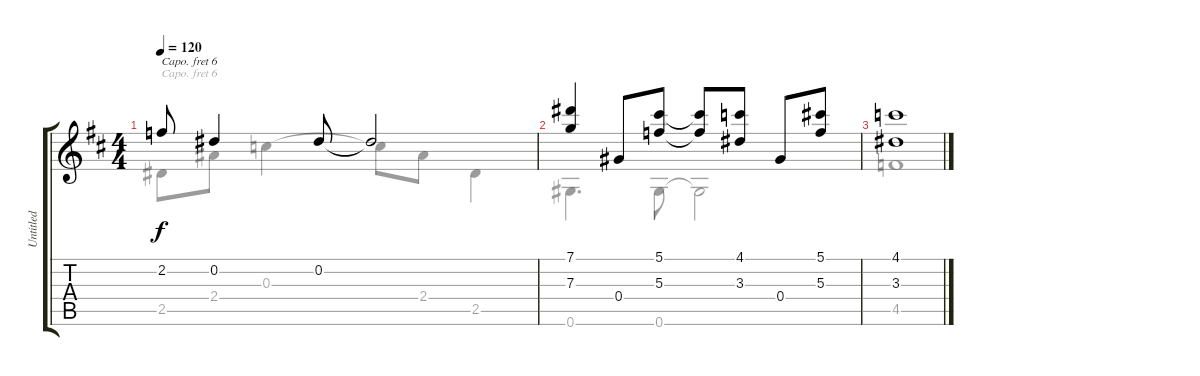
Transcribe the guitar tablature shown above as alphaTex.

\track ("Untitled" "Untitled") {instrument acousticguitarnylon}
\staff {score tabs}
\capo 6
\tuning (D4 A3 Gb3 D3 G2 D2) {hide}
\voice
\ts (4 4)
\tempo 120
\clef g2
\ks d
2.2{t}.8{dy f} 0.2.4 0.2.8 0.2{t}.2 |
(7.1 7.3).4 0.4.8 (5.1 5.3).8 (5.1{t} 5.3{t}).8 (4.1 3.3).8 0.4.8 (5.1 5.3).8 |
(4.1 3.3).1
\voice
\clef g2
\ottava regular
\simile none
\ks d
2.5.8{dy f} 2.4.8 0.3.4 0.3{t}.8 2.4.8 2.5.4 |
0.6.4{d} 0.6.8 0.6{t}.2 |
4.5.1
